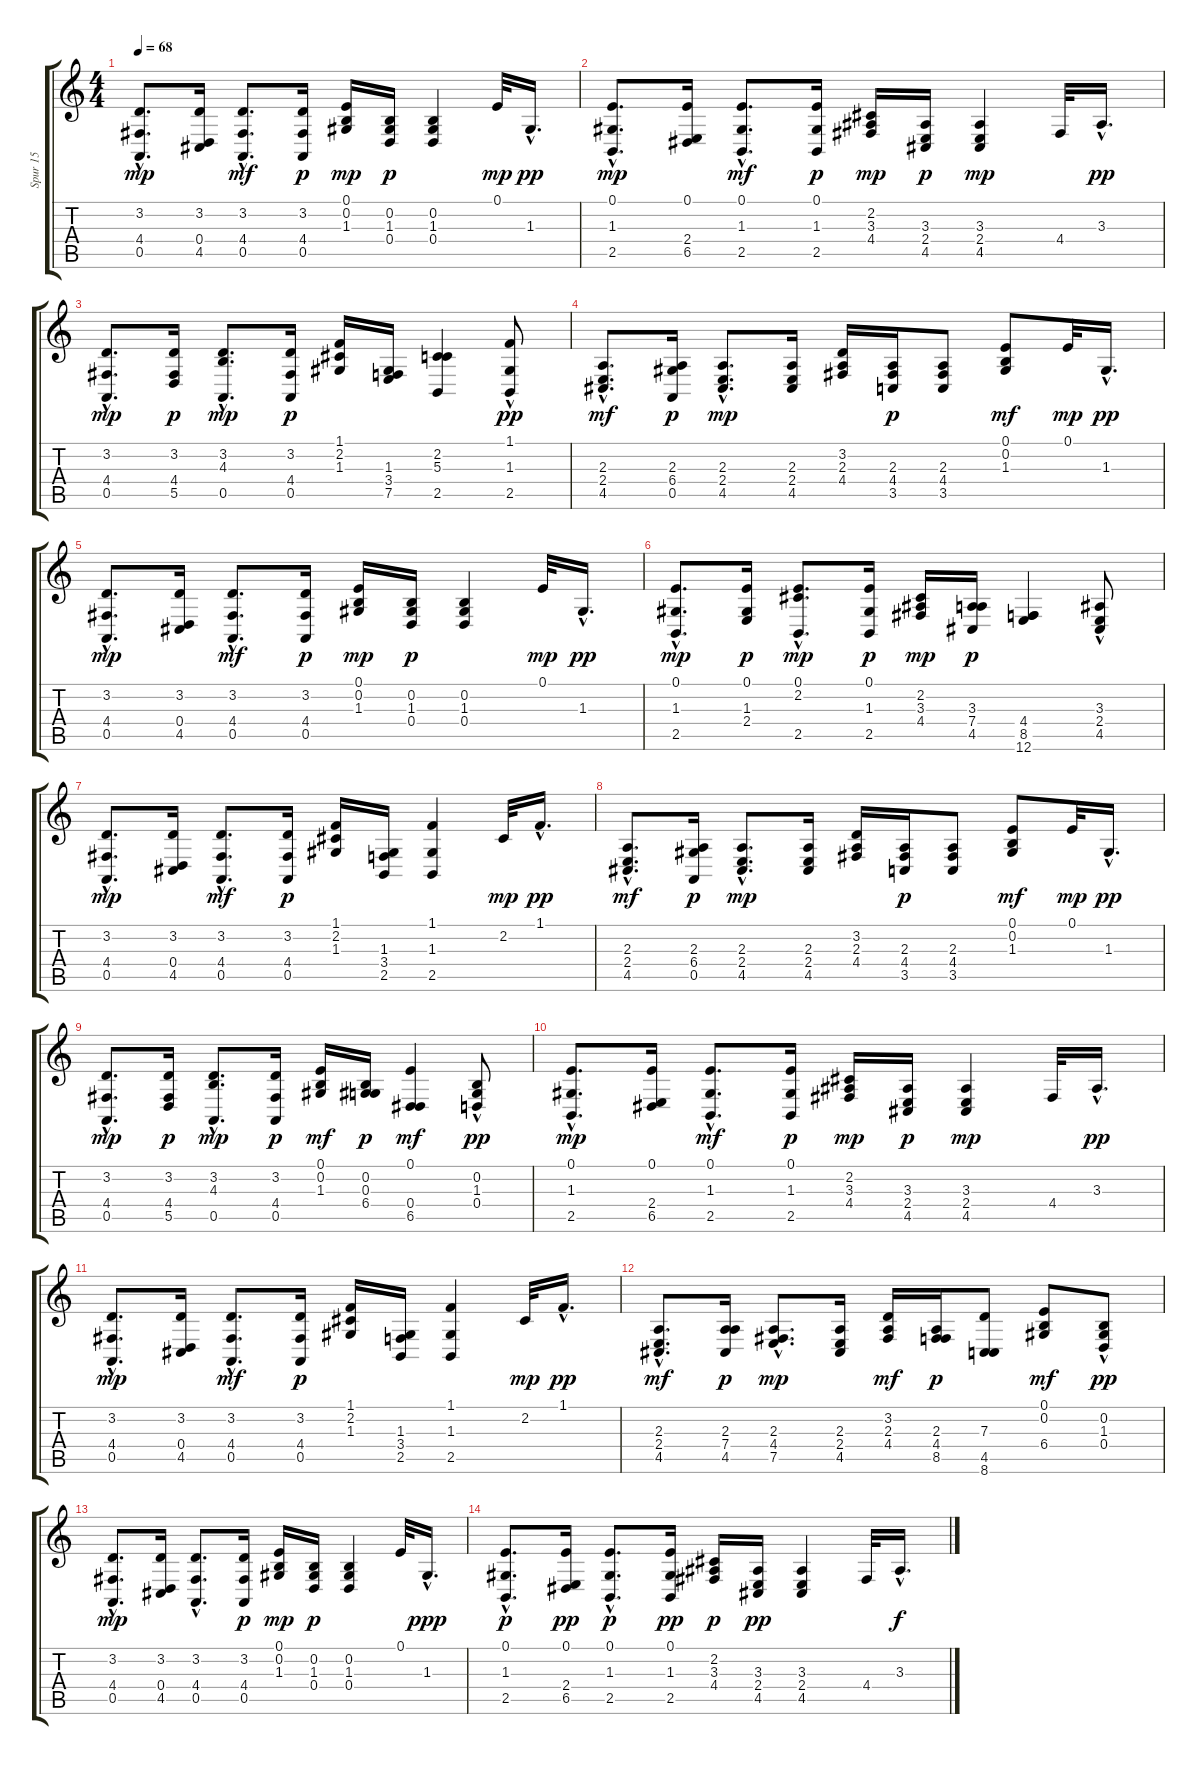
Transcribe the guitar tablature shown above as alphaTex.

\track ("Spur 15" "Spur 15") {instrument acousticgrandpiano}
\staff {score tabs}
\tuning (E4 B3 G3 D3 A2 E2) {hide}
\ts (4 4)
\tempo 68
\clef g2
\ks c
(3.2{hac} 4.4{hac} 0.5{hac}).8{d dy mp} (3.2 0.4 4.5).16 (3.2{hac} 4.4{hac} 0.5{hac}).8{d dy mf} (3.2 4.4 0.5).16{dy p} (0.1 0.2 1.3).16{dy mp} (0.2 1.3 0.4).16{dy p} (0.2 1.3 0.4).4 0.1.32{dy mp} 1.3{hac}.16{d dy pp} |
(0.1{hac} 1.3{hac} 2.5{hac}).8{d dy mp} (0.1 2.4 6.5).16 (0.1{hac} 1.3{hac} 2.5{hac}).8{d dy mf} (0.1 1.3 2.5).16{dy p} (2.2 3.3 4.4).16{dy mp} (3.3 2.4 4.5).16{dy p} (3.3 2.4 4.5).4{dy mp} 4.4.32 3.3{hac}.16{d dy pp} |
(3.2{hac} 4.4{hac} 0.5{hac}).8{d dy mp} (3.2 4.4 5.5).16{dy p} (3.2{hac} 4.3{hac} 0.5{hac}).8{d dy mp} (3.2 4.4 0.5).16{dy p} (1.1 2.2 1.3).16 (1.3 3.4 7.5).16 (2.2 5.3 2.5).4 (1.1 1.3 2.5{hac}).8{dy pp} |
(2.3{hac} 2.4{hac} 4.5{hac}).8{d dy mf} (2.3 6.4 0.5).16{dy p} (2.3{hac} 2.4{hac} 4.5{hac}).8{d dy mp} (2.3 2.4 4.5).16 (3.2 2.3 4.4).16 (2.3 4.4 3.5).16{dy p} (2.3 4.4 3.5).8 (0.1 0.2 1.3).8{dy mf} 0.1.32{dy mp} 1.3{hac}.16{d dy pp} |
(3.2{hac} 4.4{hac} 0.5{hac}).8{d dy mp} (3.2 0.4 4.5).16 (3.2{hac} 4.4{hac} 0.5{hac}).8{d dy mf} (3.2 4.4 0.5).16{dy p} (0.1 0.2 1.3).16{dy mp} (0.2 1.3 0.4).16{dy p} (0.2 1.3 0.4).4 0.1.32{dy mp} 1.3{hac}.16{d dy pp} |
(0.1{hac} 1.3{hac} 2.5{hac}).8{d dy mp} (0.1 1.3 2.4).16{dy p} (0.1{hac} 2.2{hac} 2.5{hac}).8{d dy mp} (0.1 1.3 2.5).16{dy p} (2.2 3.3 4.4).16{dy mp} (3.3 7.4 4.5).16{dy p} (4.4 8.5 12.6).4 (3.3 2.4{hac} 4.5).8 |
(3.2{hac} 4.4{hac} 0.5{hac}).8{d dy mp} (3.2 0.4 4.5).16 (3.2{hac} 4.4{hac} 0.5{hac}).8{d dy mf} (3.2 4.4 0.5).16{dy p} (1.1 2.2 1.3).16 (1.3 3.4 2.5).16 (1.1 1.3 2.5).4 2.2.32{dy mp} 1.1{hac}.16{d dy pp} |
(2.3{hac} 2.4{hac} 4.5{hac}).8{d dy mf} (2.3 6.4 0.5).16{dy p} (2.3{hac} 2.4{hac} 4.5{hac}).8{d dy mp} (2.3 2.4 4.5).16 (3.2 2.3 4.4).16 (2.3 4.4 3.5).16{dy p} (2.3 4.4 3.5).8 (0.1 0.2 1.3).8{dy mf} 0.1.32{dy mp} 1.3{hac}.16{d dy pp} |
(3.2{hac} 4.4{hac} 0.5{hac}).8{d dy mp} (3.2 4.4 5.5).16{dy p} (3.2{hac} 4.3{hac} 0.5{hac}).8{d dy mp} (3.2 4.4 0.5).16{dy p} (0.1 0.2 1.3).16{dy mf} (0.2 0.3 6.4).16{dy p} (0.1 0.4 6.5).4{dy mf} (0.2 1.3 0.4{hac}).8{dy pp} |
(0.1{hac} 1.3{hac} 2.5{hac}).8{d dy mp} (0.1 2.4 6.5).16 (0.1{hac} 1.3{hac} 2.5{hac}).8{d dy mf} (0.1 1.3 2.5).16{dy p} (2.2 3.3 4.4).16{dy mp} (3.3 2.4 4.5).16{dy p} (3.3 2.4 4.5).4{dy mp} 4.4.32 3.3{hac}.16{d dy pp} |
(3.2{hac} 4.4{hac} 0.5{hac}).8{d dy mp} (3.2 0.4 4.5).16 (3.2{hac} 4.4{hac} 0.5{hac}).8{d dy mf} (3.2 4.4 0.5).16{dy p} (1.1 2.2 1.3).16 (1.3 3.4 2.5).16 (1.1 1.3 2.5).4 2.2.32{dy mp} 1.1{hac}.16{d dy pp} |
(2.3{hac} 2.4{hac} 4.5{hac}).8{d dy mf} (2.3 7.4 4.5).16{dy p} (2.3{hac} 4.4{hac} 7.5{hac}).8{d dy mp} (2.3 2.4 4.5).16 (3.2 2.3 4.4).16{dy mf} (2.3 4.4 8.5).16{dy p} (7.3 4.5 8.6).8 (0.1 0.2 6.4).8{dy mf} (0.2 1.3 0.4{hac}).8{dy pp} |
(3.2{hac} 4.4{hac} 0.5{hac}).8{d dy mp} (3.2 0.4 4.5).16 (3.2{hac} 4.4{hac} 0.5{hac}).8{d} (3.2 4.4 0.5).16{dy p} (0.1 0.2 1.3).16{dy mp} (0.2 1.3 0.4).16{dy p} (0.2 1.3 0.4).4 0.1.32 1.3{hac}.16{d dy ppp} |
(0.1{hac} 1.3{hac} 2.5{hac}).8{d dy p} (0.1 2.4 6.5).16{dy pp} (0.1{hac} 1.3{hac} 2.5{hac}).8{d dy p} (0.1 1.3 2.5).16{dy pp} (2.2 3.3 4.4).16{dy p} (3.3 2.4 4.5).16{dy pp} (3.3 2.4 4.5).4 4.4.32 3.3{hac}.16{d dy f}
